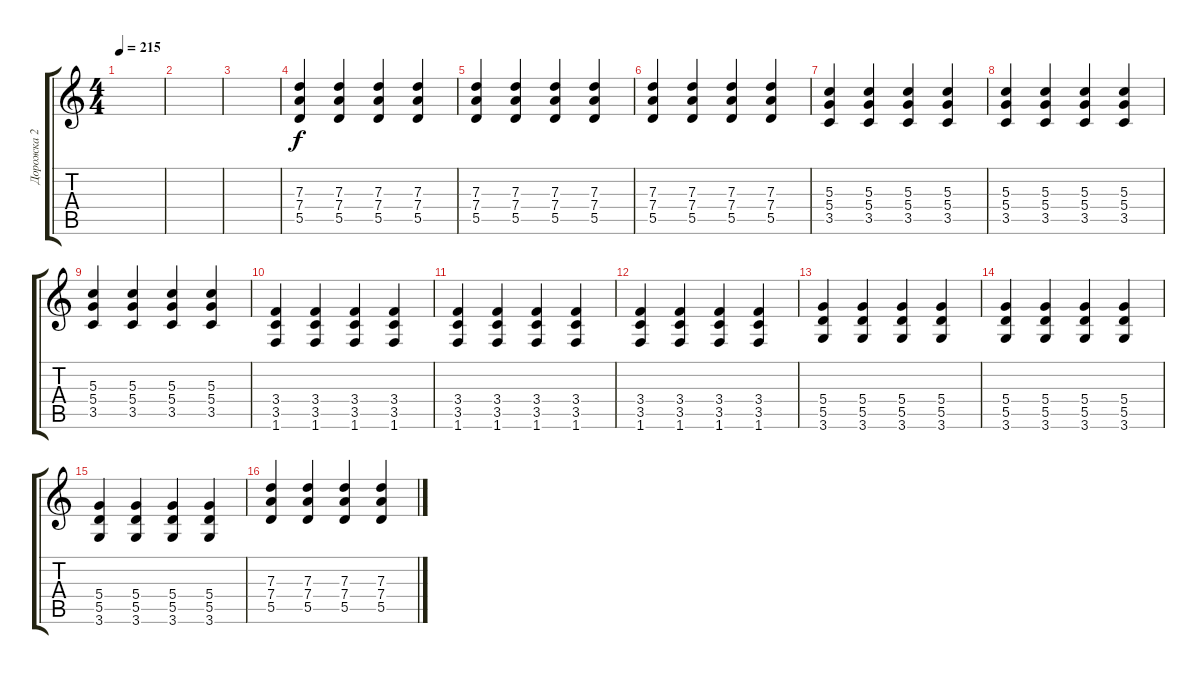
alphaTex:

\track ("Дорожка 2" "Дорожка 2") {instrument distortionguitar}
\staff {score tabs}
\tuning (E4 B3 G3 D3 A2 E2) {hide}
\ts (4 4)
\tempo 215
\clef g2
\ks c
|
|
|
(7.3 7.4 5.5).4 (7.3 7.4 5.5).4 (7.3 7.4 5.5).4 (7.3 7.4 5.5).4 |
(7.3 7.4 5.5).4 (7.3 7.4 5.5).4 (7.3 7.4 5.5).4 (7.3 7.4 5.5).4 |
(7.3 7.4 5.5).4 (7.3 7.4 5.5).4 (7.3 7.4 5.5).4 (7.3 7.4 5.5).4 |
(5.3 5.4 3.5).4 (5.3 5.4 3.5).4 (5.3 5.4 3.5).4 (5.3 5.4 3.5).4 |
(5.3 5.4 3.5).4 (5.3 5.4 3.5).4 (5.3 5.4 3.5).4 (5.3 5.4 3.5).4 |
(5.3 5.4 3.5).4 (5.3 5.4 3.5).4 (5.3 5.4 3.5).4 (5.3 5.4 3.5).4 |
(3.4 3.5 1.6).4 (3.4 3.5 1.6).4 (3.4 3.5 1.6).4 (3.4 3.5 1.6).4 |
(3.4 3.5 1.6).4 (3.4 3.5 1.6).4 (3.4 3.5 1.6).4 (3.4 3.5 1.6).4 |
(3.4 3.5 1.6).4 (3.4 3.5 1.6).4 (3.4 3.5 1.6).4 (3.4 3.5 1.6).4 |
(5.4 5.5 3.6).4 (5.4 5.5 3.6).4 (5.4 5.5 3.6).4 (5.4 5.5 3.6).4 |
(5.4 5.5 3.6).4 (5.4 5.5 3.6).4 (5.4 5.5 3.6).4 (5.4 5.5 3.6).4 |
(5.4 5.5 3.6).4 (5.4 5.5 3.6).4 (5.4 5.5 3.6).4 (5.4 5.5 3.6).4 |
(7.3 7.4 5.5).4 (7.3 7.4 5.5).4 (7.3 7.4 5.5).4 (7.3 7.4 5.5).4
